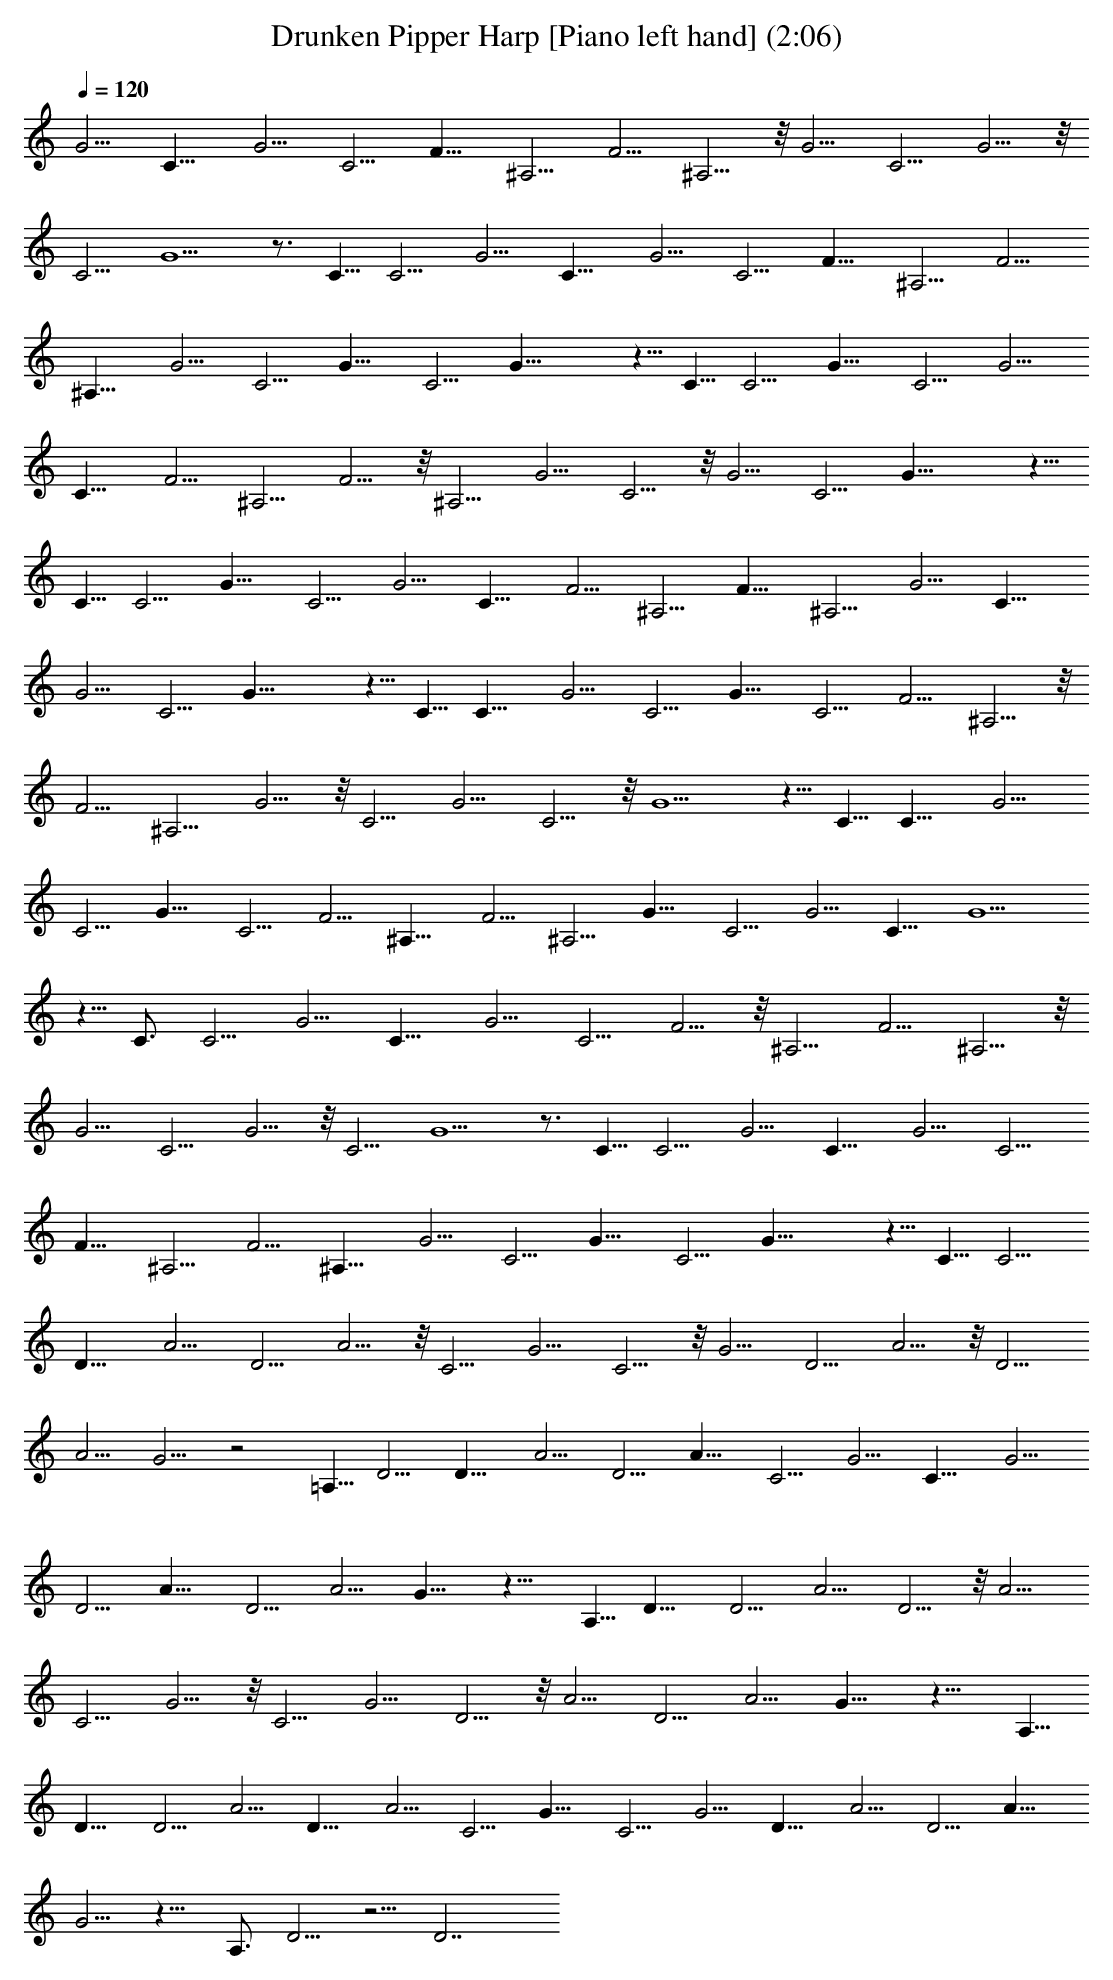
X:1
T: Drunken Pipper Harp [Piano left hand] (2:06)
L: 1/4
Q: 120
K: C
G5/4 C11/8 G5/4 C5/4 F11/8 ^A,5/4 F5/4 ^A,5/4 z/8 G5/4 C5/4 G5/4 z/8
C5/4 G5/2 z3/4 C5/8 C5/4 G5/4 C11/8 G5/4 C5/4 F11/8 ^A,5/4 F5/4
^A,11/8 G5/4 C5/4 G11/8 C5/4 G21/8 z5/8 C5/8 C5/4 G11/8 C5/4 G5/4
C11/8 F5/4 ^A,5/4 F5/4 z/8 ^A,5/4 G5/4 C5/4 z/8 G5/4 C5/4 G21/8 z5/8
C5/8 C5/4 G11/8 C5/4 G5/4 C11/8 F5/4 ^A,5/4 F11/8 ^A,5/4 G5/4 C11/8
G5/4 C5/4 G21/8 z5/8 C5/8 C11/8 G5/4 C5/4 G11/8 C5/4 F5/4 ^A,5/4 z/8
F5/4 ^A,5/4 G5/4 z/8 C5/4 G5/4 C5/4 z/8 G5/2 z5/8 C5/8 C11/8 G5/4
C5/4 G11/8 C5/4 F5/4 ^A,11/8 F5/4 ^A,5/4 G11/8 C5/4 G5/4 C11/8 G5/2
z5/8 C3/4 C5/4 G5/4 C11/8 G5/4 C5/4 F5/4 z/8 ^A,5/4 F5/4 ^A,5/4 z/8
G5/4 C5/4 G5/4 z/8 C5/4 G5/2 z3/4 C5/8 C5/4 G5/4 C11/8 G5/4 C5/4
F11/8 ^A,5/4 F5/4 ^A,11/8 G5/4 C5/4 G11/8 C5/4 G21/8 z5/8 C5/8 C5/4
D11/8 A5/4 D5/4 A5/4 z/8 C5/4 G5/4 C5/4 z/8 G5/4 D5/4 A5/4 z/8 D5/4
A5/4 G5/4 z2 =A,5/8 D5/4 D11/8 A5/4 D5/4 A11/8 C5/4 G5/4 C11/8 G5/4
D5/4 A11/8 D5/4 A5/4 G11/8 z15/8 A,5/8 D11/8 D5/4 A5/4 D5/4 z/8 A5/4
C5/4 G5/4 z/8 C5/4 G5/4 D5/4 z/8 A5/4 D5/4 A5/4 G11/8 z15/8 A,5/8
D11/8 D5/4 A5/4 D11/8 A5/4 C5/4 G11/8 C5/4 G5/4 D11/8 A5/4 D5/4 A11/8
G5/4 z15/8 A,3/4 D5/4 z5/4 D7/2
